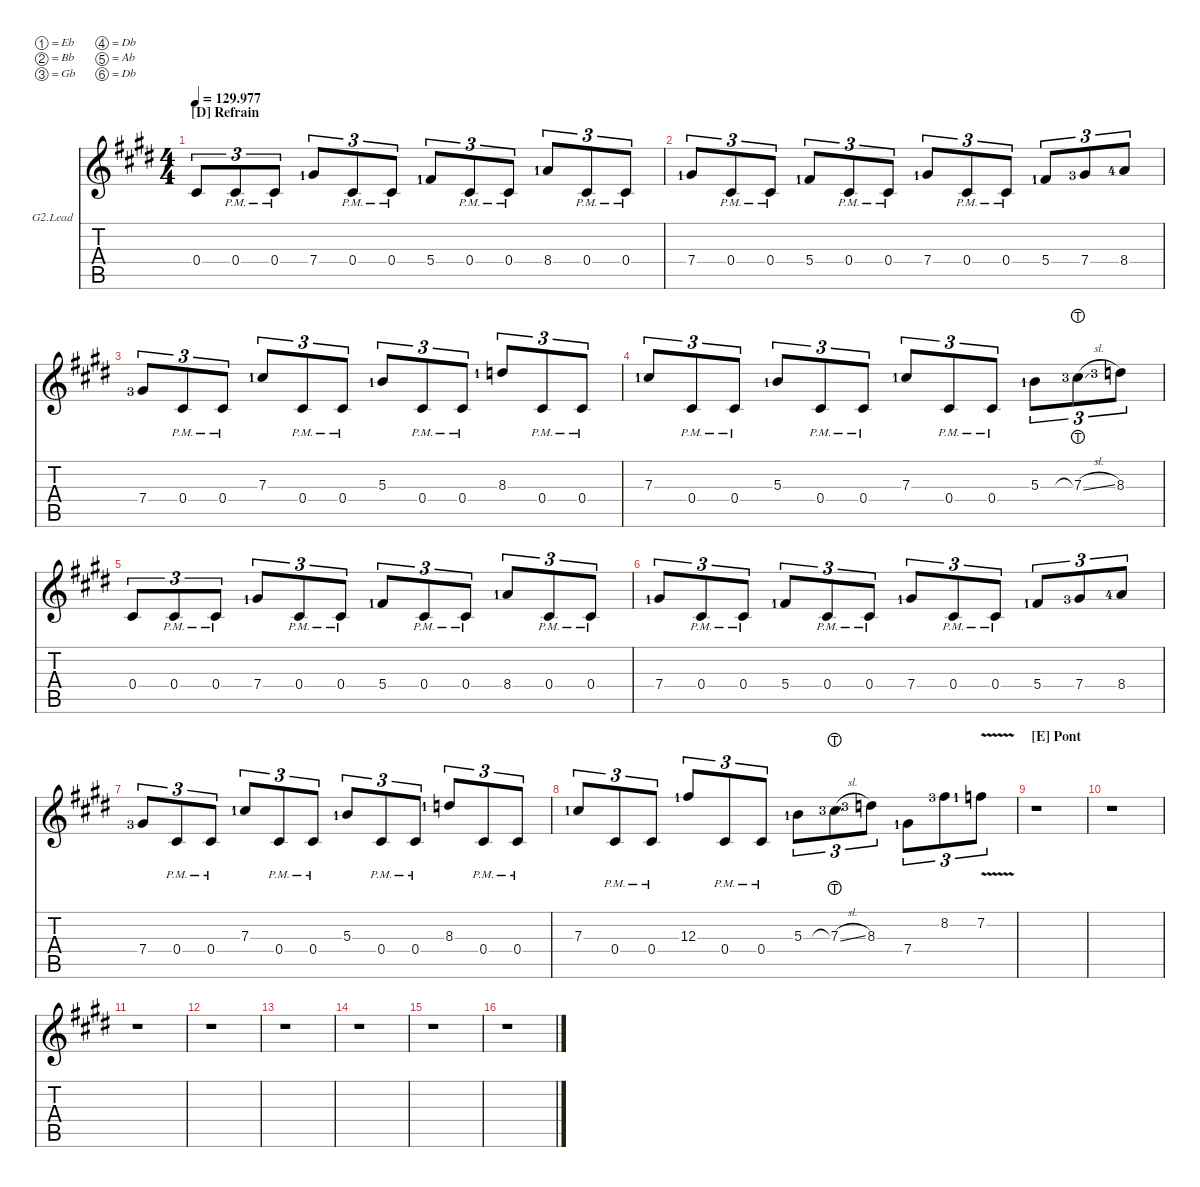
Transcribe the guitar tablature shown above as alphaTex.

\defaultSystemsLayout 4
\hideDynamics
\bracketExtendMode nobrackets
\firstSystemTrackNameOrientation horizontal
\track ("GTR2_Lead-Solo" "G2.Lead") {defaultSystemsLayout 4 instrument distortionguitar}
\staff {score tabs}
\tuning (Eb4 Bb3 Gb3 Db3 Ab2 Db2)
\ts (4 4)
\section ("D" "Refrain")
\tempo
129.977
\accidentals auto
\clef g2
\ottava regular
\simile none
\ks e
0.4{acc #}.8{tu (3 2) dy mf beam Up} 0.4{pm acc #}.8{tu (3 2) beam Up} 0.4{pm acc #}.8{tu (3 2) beam Up} 7.4{lf 2 acc #}.8{tu (3 2) beam Up} 0.4{pm acc #}.8{tu (3 2) beam Up} 0.4{pm acc #}.8{tu (3 2) beam Up} 5.4{lf 2 acc #}.8{tu (3 2) beam Up} 0.4{pm acc #}.8{tu (3 2) beam Up} 0.4{pm acc #}.8{tu (3 2) beam Up} 8.4{lf 2 acc forcenatural}.8{tu (3 2) beam Up} 0.4{pm acc #}.8{tu (3 2) beam Up} 0.4{pm acc #}.8{tu (3 2) beam Up} |
7.4{lf 2 acc #}.8{tu (3 2) beam Up} 0.4{pm acc #}.8{tu (3 2) beam Up} 0.4{pm acc #}.8{tu (3 2) beam Up} 5.4{lf 2 acc #}.8{tu (3 2) beam Up} 0.4{pm acc #}.8{tu (3 2) beam Up} 0.4{pm acc #}.8{tu (3 2) beam Up} 7.4{lf 2 acc #}.8{tu (3 2) beam Up} 0.4{pm acc #}.8{tu (3 2) beam Up} 0.4{pm acc #}.8{tu (3 2) beam Up} 5.4{lf 2 acc #}.8{tu (3 2) beam Up} 7.4{lf 4 acc #}.8{tu (3 2) beam Up} 8.4{lf 5 acc forcenatural}.8{tu (3 2) beam Up} |
7.4{lf 4 acc #}.8{tu (3 2) beam Up} 0.4{pm acc #}.8{tu (3 2) beam Up} 0.4{pm acc #}.8{tu (3 2) beam Up} 7.3{lf 2 acc #}.8{tu (3 2) beam Up} 0.4{pm acc #}.8{tu (3 2) beam Up} 0.4{pm acc #}.8{tu (3 2) beam Up} 5.3{lf 2 acc forcenatural}.8{tu (3 2) beam Up} 0.4{pm acc #}.8{tu (3 2) beam Up} 0.4{pm acc #}.8{tu (3 2) beam Up} 8.3{lf 2 acc forcenatural}.8{tu (3 2) beam Up} 0.4{pm acc #}.8{tu (3 2) beam Up} 0.4{pm acc #}.8{tu (3 2) beam Up} |
7.3{lf 2 acc #}.8{tu (3 2) beam Up} 0.4{pm acc #}.8{tu (3 2) beam Up} 0.4{pm acc #}.8{tu (3 2) beam Up} 5.3{lf 2 acc forcenatural}.8{tu (3 2) beam Up} 0.4{pm acc #}.8{tu (3 2) beam Up} 0.4{pm acc #}.8{tu (3 2) beam Up} 7.3{lf 2 acc #}.8{tu (3 2) beam Up} 0.4{pm acc #}.8{tu (3 2) beam Up} 0.4{pm acc #}.8{tu (3 2) beam Up} 5.3{lf 2 acc forcenatural}.8{tu (3 2) beam Down} 7.3{sl lht lf 4 acc #}.8{tu (3 2) beam Down} 8.3{lf 4 acc forcenatural}.8{tu (3 2) beam Down} |
0.4{acc #}.8{tu (3 2) beam Up} 0.4{pm acc #}.8{tu (3 2) beam Up} 0.4{pm acc #}.8{tu (3 2) beam Up} 7.4{lf 2 acc #}.8{tu (3 2) beam Up} 0.4{pm acc #}.8{tu (3 2) beam Up} 0.4{pm acc #}.8{tu (3 2) beam Up} 5.4{lf 2 acc #}.8{tu (3 2) beam Up} 0.4{pm acc #}.8{tu (3 2) beam Up} 0.4{pm acc #}.8{tu (3 2) beam Up} 8.4{lf 2 acc forcenatural}.8{tu (3 2) beam Up} 0.4{pm acc #}.8{tu (3 2) beam Up} 0.4{pm acc #}.8{tu (3 2) beam Up} |
7.4{lf 2 acc #}.8{tu (3 2) beam Up} 0.4{pm acc #}.8{tu (3 2) beam Up} 0.4{pm acc #}.8{tu (3 2) beam Up} 5.4{lf 2 acc #}.8{tu (3 2) beam Up} 0.4{pm acc #}.8{tu (3 2) beam Up} 0.4{pm acc #}.8{tu (3 2) beam Up} 7.4{lf 2 acc #}.8{tu (3 2) beam Up} 0.4{pm acc #}.8{tu (3 2) beam Up} 0.4{pm acc #}.8{tu (3 2) beam Up} 5.4{lf 2 acc #}.8{tu (3 2) beam Up} 7.4{lf 4 acc #}.8{tu (3 2) beam Up} 8.4{lf 5 acc forcenatural}.8{tu (3 2) beam Up} |
7.4{lf 4 acc #}.8{tu (3 2) beam Up} 0.4{pm acc #}.8{tu (3 2) beam Up} 0.4{pm acc #}.8{tu (3 2) beam Up} 7.3{lf 2 acc #}.8{tu (3 2) beam Up} 0.4{pm acc #}.8{tu (3 2) beam Up} 0.4{pm acc #}.8{tu (3 2) beam Up} 5.3{lf 2 acc forcenatural}.8{tu (3 2) beam Up} 0.4{pm acc #}.8{tu (3 2) beam Up} 0.4{pm acc #}.8{tu (3 2) beam Up} 8.3{lf 2 acc forcenatural}.8{tu (3 2) beam Up} 0.4{pm acc #}.8{tu (3 2) beam Up} 0.4{pm acc #}.8{tu (3 2) beam Up} |
7.3{lf 2 acc #}.8{tu (3 2) beam Up} 0.4{pm acc #}.8{tu (3 2) beam Up} 0.4{pm acc #}.8{tu (3 2) beam Up} 12.3{lf 2 acc #}.8{tu (3 2) beam Up} 0.4{pm acc #}.8{tu (3 2) beam Up} 0.4{pm acc #}.8{tu (3 2) beam Up} 5.3{lf 2 acc forcenatural}.8{tu (3 2) beam Down} 7.3{sl lht lf 4 acc #}.8{tu (3 2) beam Down} 8.3{lf 4 acc forcenatural}.8{tu (3 2) beam Down} 7.4{lf 2 acc #}.8{tu (3 2) beam Down} 8.2{lf 4 acc #}.8{tu (3 2) beam Down} 7.2{v lf 2 acc forcenatural}.8{tu (3 2) beam Down} |
\section ("E" "Pont")
r.1{beam Down} |
r.1{beam Down} |
r.1{beam Down} |
r.1{beam Down} |
r.1{beam Down} |
r.1{beam Down} |
r.1{beam Down} |
r.1{beam Down}
